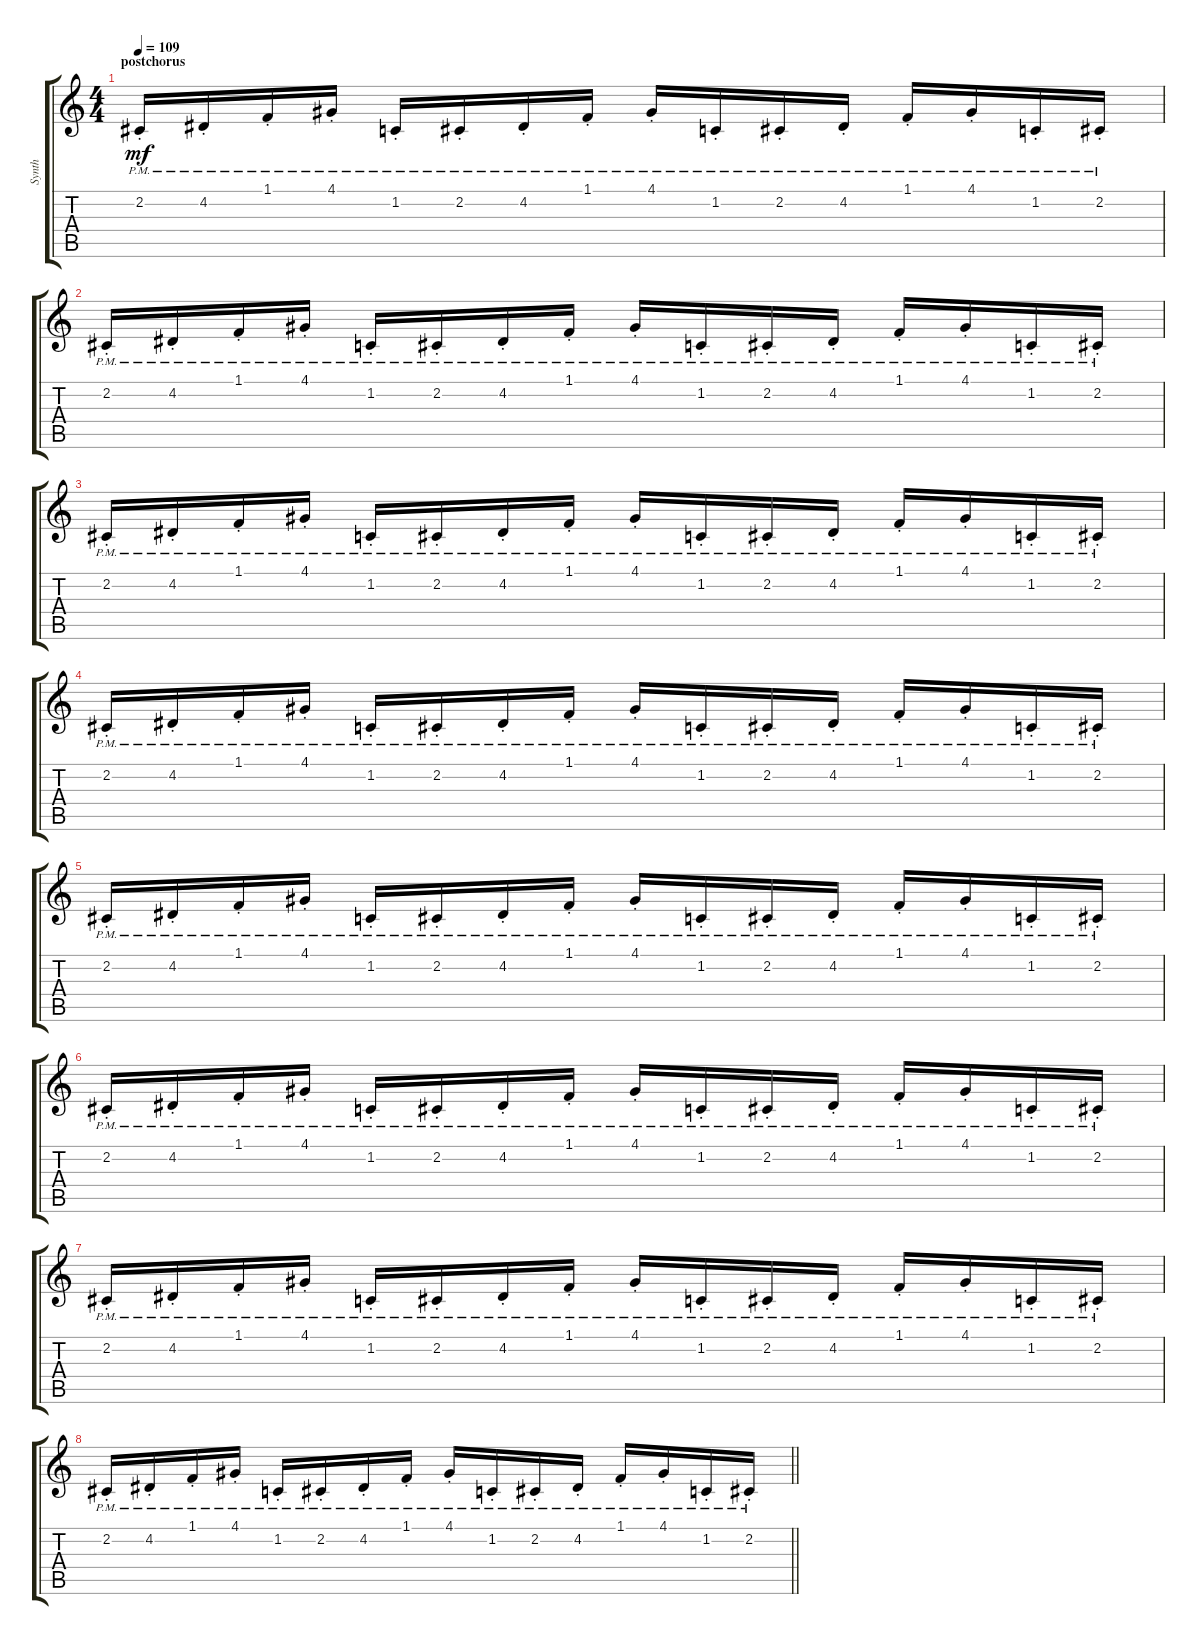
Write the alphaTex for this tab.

\track ("Synth" "Synth") {instrument lead1square}
\staff {score tabs}
\tuning (E4 B3 G3 D3 A2 E2) {hide}
\ts (4 4)
\section ("" "postchorus")
\tempo 109
\clef g2
\ks c
2.2{pm st}.16{dy mf} 4.2{pm st}.16 1.1{pm st}.16 4.1{pm st}.16 1.2{pm st}.16 2.2{pm st}.16 4.2{pm st}.16 1.1{pm st}.16 4.1{pm st}.16 1.2{pm st}.16 2.2{pm st}.16 4.2{pm st}.16 1.1{pm st}.16 4.1{pm st}.16 1.2{pm st}.16 2.2{pm st}.16 |
2.2{pm st}.16 4.2{pm st}.16 1.1{pm st}.16 4.1{pm st}.16 1.2{pm st}.16 2.2{pm st}.16 4.2{pm st}.16 1.1{pm st}.16 4.1{pm st}.16 1.2{pm st}.16 2.2{pm st}.16 4.2{pm st}.16 1.1{pm st}.16 4.1{pm st}.16 1.2{pm st}.16 2.2{pm st}.16 |
2.2{pm st}.16 4.2{pm st}.16 1.1{pm st}.16 4.1{pm st}.16 1.2{pm st}.16 2.2{pm st}.16 4.2{pm st}.16 1.1{pm st}.16 4.1{pm st}.16 1.2{pm st}.16 2.2{pm st}.16 4.2{pm st}.16 1.1{pm st}.16 4.1{pm st}.16 1.2{pm st}.16 2.2{pm st}.16 |
2.2{pm st}.16 4.2{pm st}.16 1.1{pm st}.16 4.1{pm st}.16 1.2{pm st}.16 2.2{pm st}.16 4.2{pm st}.16 1.1{pm st}.16 4.1{pm st}.16 1.2{pm st}.16 2.2{pm st}.16 4.2{pm st}.16 1.1{pm st}.16 4.1{pm st}.16 1.2{pm st}.16 2.2{pm st}.16 |
2.2{pm st}.16 4.2{pm st}.16 1.1{pm st}.16 4.1{pm st}.16 1.2{pm st}.16 2.2{pm st}.16 4.2{pm st}.16 1.1{pm st}.16 4.1{pm st}.16 1.2{pm st}.16 2.2{pm st}.16 4.2{pm st}.16 1.1{pm st}.16 4.1{pm st}.16 1.2{pm st}.16 2.2{pm st}.16 |
2.2{pm st}.16 4.2{pm st}.16 1.1{pm st}.16 4.1{pm st}.16 1.2{pm st}.16 2.2{pm st}.16 4.2{pm st}.16 1.1{pm st}.16 4.1{pm st}.16 1.2{pm st}.16 2.2{pm st}.16 4.2{pm st}.16 1.1{pm st}.16 4.1{pm st}.16 1.2{pm st}.16 2.2{pm st}.16 |
2.2{pm st}.16 4.2{pm st}.16 1.1{pm st}.16 4.1{pm st}.16 1.2{pm st}.16 2.2{pm st}.16 4.2{pm st}.16 1.1{pm st}.16 4.1{pm st}.16 1.2{pm st}.16 2.2{pm st}.16 4.2{pm st}.16 1.1{pm st}.16 4.1{pm st}.16 1.2{pm st}.16 2.2{pm st}.16 |
\barLineRight lightlight
2.2{pm st}.16 4.2{pm st}.16 1.1{pm st}.16 4.1{pm st}.16 1.2{pm st}.16 2.2{pm st}.16 4.2{pm st}.16 1.1{pm st}.16 4.1{pm st}.16 1.2{pm st}.16 2.2{pm st}.16 4.2{pm st}.16 1.1{pm st}.16 4.1{pm st}.16 1.2{pm st}.16 2.2{pm st}.16
